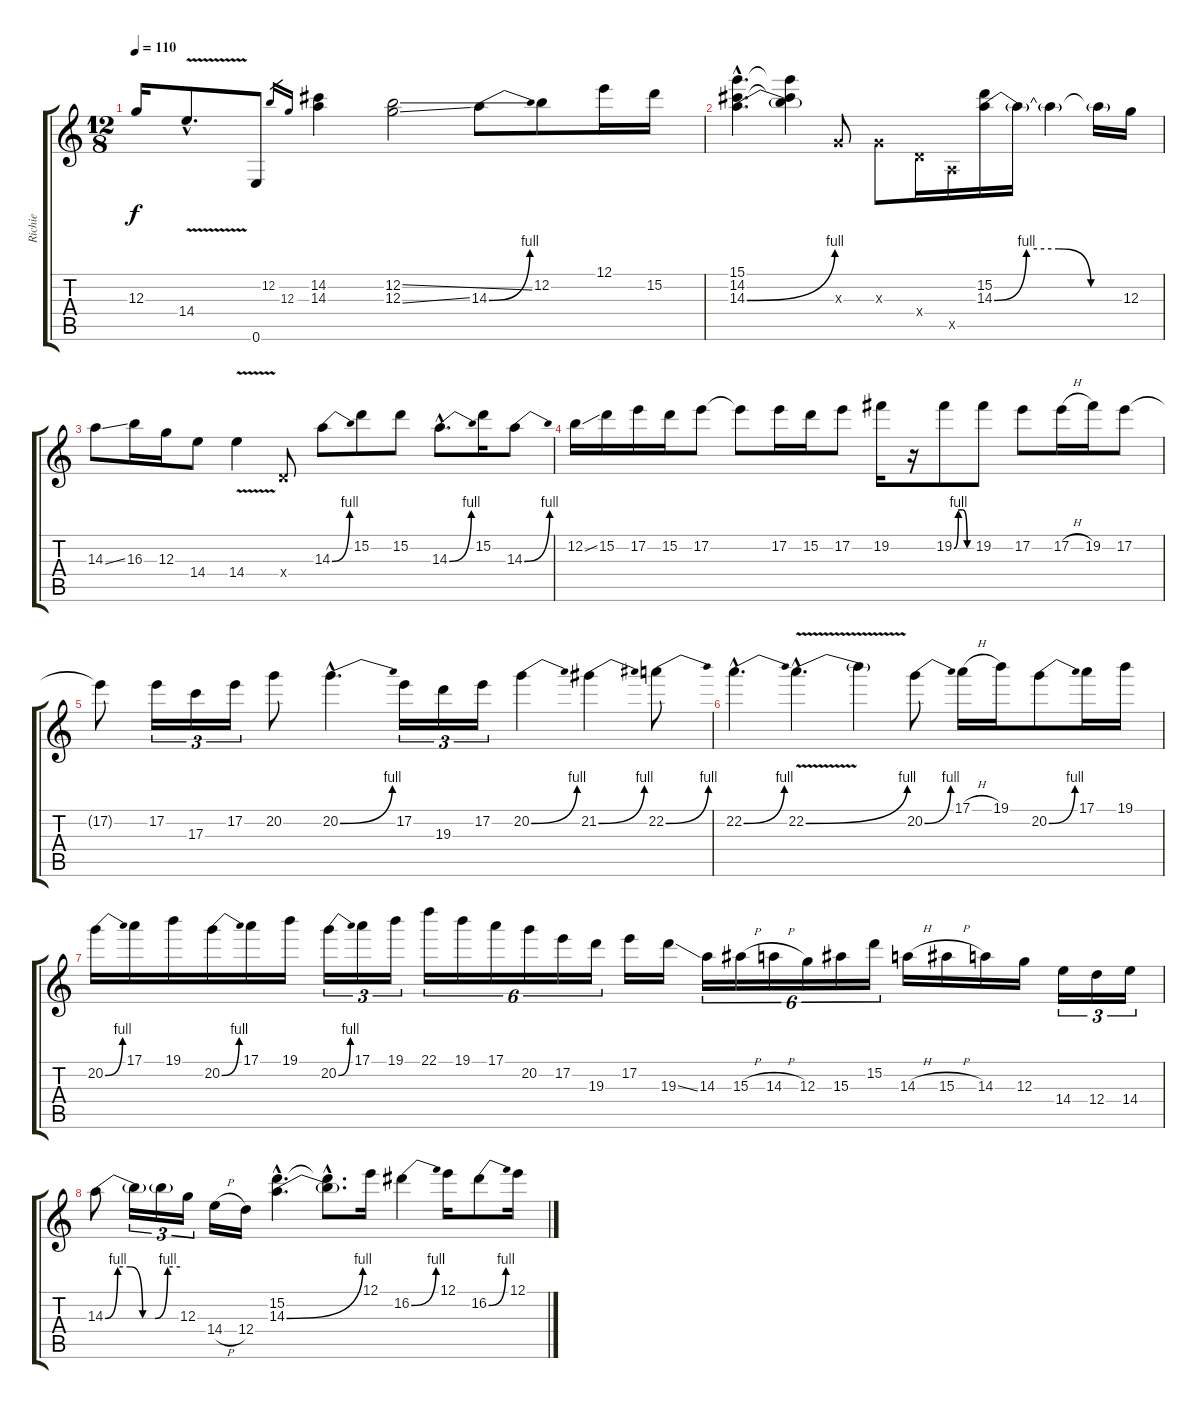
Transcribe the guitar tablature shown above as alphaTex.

\track ("Richie" "Richie") {instrument distortionguitar}
\staff {score tabs}
\tuning (E4 B3 G3 D3 A2 E2) {hide}
\ts (12 8)
\tempo 110
\clef g2
\ks c
12.3.16{dy f} 14.4{v hac}.8{d} 0.6.8 12.2.16{gr} 12.3.16{gr} (14.2 14.3).4 (12.2{ss} 12.3{ss}).2 14.3{be (bend 0 0 60 4)}.8 12.2.8 12.1.16 15.2.16 |
(15.1{hac} 14.2{hac} 14.3{be (bend 0 0 60 4) hac}).4{d} (15.1{t} 14.2{t} 14.3{t}).4 0.3{x}.8 0.3{x}.8 0.4{x}.16 0.5{x}.16 (15.2 14.3{be (custom 0 0 15 4 30 4 45 0 60 0)}).16 14.3{t}.16 14.3{t}.4 14.3{t}.16 12.3.16 |
14.3{ss}.8 16.3.16 12.3.16 14.4.8 14.4{v}.4 0.4{x}.8 14.3{be (bend 0 0 60 4)}.8 15.2.8 15.2.8 14.3{be (bend 0 0 60 4) hac}.8{d} 15.2.16 14.3{be (bend 0 0 60 4)}.8 |
12.2{ss}.16 15.2.16 17.2.16 15.2.16 17.2.8 17.2{t}.8 17.2.16 15.2.16 17.2.8 19.2.16 r.16 19.2{be (custom 0 0 15 4 30 4 45 0 60 0)}.8 19.2.8 17.2.8 17.2{h}.16 19.2.16 17.2.8 |
17.2{t}.8 17.2.16{tu (3 2)} 17.3.16{tu (3 2)} 17.2.16{tu (3 2)} 20.2.8 20.2{be (bend 0 0 60 4) hac}.4{d} 17.2.16{tu (3 2)} 19.3.16{tu (3 2)} 17.2.16{tu (3 2)} 20.2{be (bend 0 0 60 4)}.4 21.2{be (bend 0 0 60 4)}.4 22.2{be (bend 0 0 60 4)}.8 |
22.2{be (bend 0 0 60 4) hac}.4{d} 22.2{be (bend 0 0 60 4) v hac}.4{d} 22.2{t}.4 20.2{be (bend 0 0 60 4)}.8 17.1{h}.16 19.1.16 20.2{be (bend 0 0 60 4)}.8 17.1.16 19.1.16 |
20.2{be (bend 0 0 60 4)}.16 17.1.16 19.1.16 20.2{be (bend 0 0 60 4)}.16 17.1.16 19.1.16 20.2{be (bend 0 0 60 4)}.16{tu (3 2)} 17.1.16{tu (3 2)} 19.1.16{tu (3 2)} 22.1.16{tu (6 4)} 19.1.16{tu (6 4)} 17.1.16{tu (6 4)} 20.2.16{tu (6 4)} 17.2.16{tu (6 4)} 19.3.16{tu (6 4)} 17.2.16 19.3{ss}.16 14.3.16{tu (6 4)} 15.3{h}.16{tu (6 4)} 14.3{h}.16{tu (6 4)} 12.3.16{tu (6 4)} 15.3.16{tu (6 4)} 15.2.16{tu (6 4)} 14.3{h}.16 15.3{h}.16 14.3.16 12.3.16 14.4.16{tu (3 2)} 12.4.16{tu (3 2)} 14.4.16{tu (3 2)} |
14.3{be (custom 0 0 10 4 20 4 30 0 40 0 50 4 60 4)}.8 14.3{t}.16{tu (3 2)} 14.3{t}.16{tu (3 2)} 12.3.16{tu (3 2)} 14.4{h}.16 12.4.16 (15.2{hac} 14.3{be (bend 0 0 60 4) hac}).4{d} (15.2{hac t} 14.3{hac t}).8{d} 12.1.16 16.2{be (bend 0 0 60 4)}.4 12.1.16 16.2{be (bend 0 0 60 4)}.8 12.1.16
